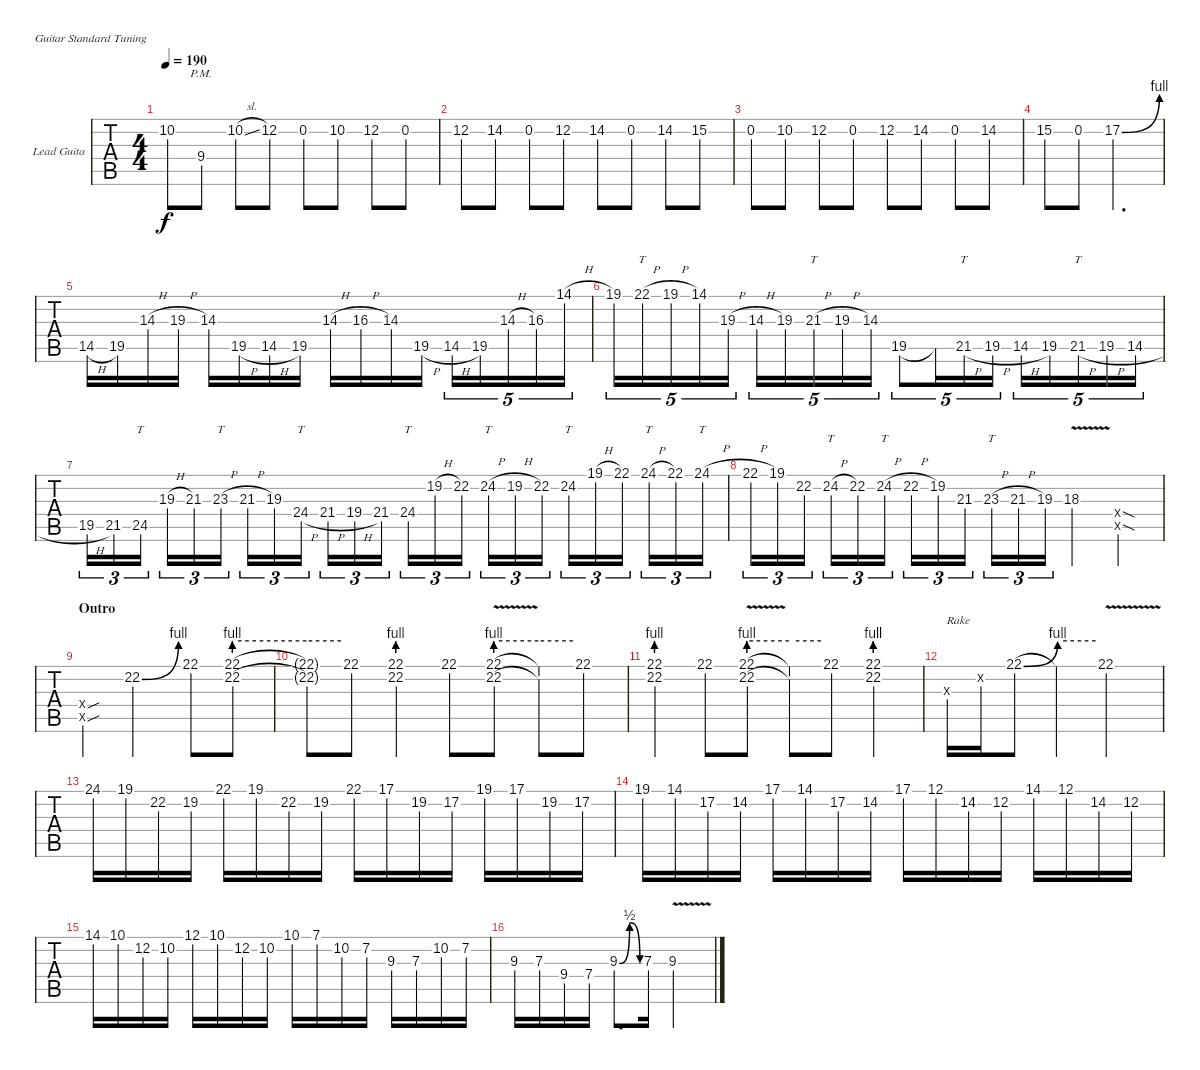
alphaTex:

\bracketExtendMode groupsimilarinstruments
\firstSystemTrackNameOrientation horizontal
\otherSystemsTrackNameOrientation horizontal
\track ("Lead Guitar" "Lead Guita") {instrument overdrivenguitar}
\staff {tabs}
\tuning (E4 B3 G3 D3 A2 E2)
\ts (4 4)
\tempo 190
\clef g2
\scale
1.03909
\ks c
10.2.8{dy f} 9.4{pm}.8 10.2{sl}.8 12.2.8 0.2.8 10.2.8 12.2.8 0.2.8 |
\scale
0.960908 12.2.8 14.2.8 0.2.8 12.2.8 14.2.8 0.2.8 14.2.8 15.2.8 |
\scale
1.03909 0.2.8 10.2.8 12.2.8 0.2.8 12.2.8 14.2.8 0.2.8 14.2.8 |
\scale
0.960908 15.2.8 0.2.8 17.2{be (bend 0 0 11.4 4)}.2{d} |
\scale
1.03909 14.5{h}.16 19.5.16 14.3{h}.16 19.3{h}.16 14.3.16 19.5{h}.16 14.5{h}.16 19.5.16 14.3{h}.16 16.3{h}.16 14.3.16 19.5{h}.16 14.5{h}.16{tu (5 4)} 19.5.16{tu (5 4)} 14.3{h}.16{tu (5 4)} 16.3.16{tu (5 4)} 14.1{h}.16{tu (5 4)} |
\scale
0.960908 19.1.16{tu (5 4)} 22.1{h}.16{tt tu (5 4)} 19.1{h}.16{tu (5 4)} 14.1.16{tu (5 4)} 19.3{h}.16{tu (5 4)} 14.3{h}.16{tu (5 4)} 19.3.16{tu (5 4)} 21.3{h}.16{tt tu (5 4)} 19.3{h}.16{tu (5 4)} 14.3.16{tu (5 4)} 19.5.8{tu (5 4)} 19.5{t}.16{tu (5 4)} 21.5{h}.16{tt tu (5 4)} 19.5{h}.16{tu (5 4)} 14.5{h}.16{tu (5 4)} 19.5.16{tu (5 4)} 21.5{h}.16{tt tu (5 4)} 19.5{h}.16{tu (5 4)} 14.5{h}.16{tu (5 4)} |
\scale
1.03909 19.5{h}.16{tu (3 2)} 21.5.16{tu (3 2)} 24.5.16{tt tu (3 2)} 19.3{h}.16{tu (3 2)} 21.3.16{tu (3 2)} 23.3{h}.16{tt tu (3 2)} 21.3{h}.16{tu (3 2)} 19.3.16{tu (3 2)} 24.4{h}.16{tt tu (3 2)} 21.4{h}.16{tu (3 2)} 19.4{h}.16{tu (3 2)} 21.4.16{tu (3 2)} 24.4.16{tt tu (3 2)} 19.2{h}.16{tu (3 2)} 22.2.16{tu (3 2)} 24.2{h}.16{tt tu (3 2)} 19.2{h}.16{tu (3 2)} 22.2.16{tu (3 2)} 24.2.16{tt tu (3 2)} 19.1{h}.16{tu (3 2)} 22.1.16{tu (3 2)} 24.1{h}.16{tt tu (3 2)} 22.1.16{tu (3 2)} 24.1{h}.16{tt tu (3 2)} |
\scale
0.960908 22.1{h}.16{tu (3 2)} 19.1.16{tu (3 2)} 22.2.16{tu (3 2)} 24.2{h}.16{tt tu (3 2)} 22.2.16{tu (3 2)} 24.2{h}.16{tt tu (3 2)} 22.2{h}.16{tu (3 2)} 19.2.16{tu (3 2)} 21.3.16{tu (3 2)} 23.3{h}.16{tt tu (3 2)} 21.3{h}.16{tu (3 2)} 19.3.16{tu (3 2)} 18.3{v}.4 (0.4{sod x} 0.5{sod x}).4 |
\section ("" "Outro")
\scale
1.03909 (0.4{sou x} 0.5{sou x}).4 22.2{be (bend 0 0 15 4)}.2 22.1.8 (22.1 22.2{be (prebend 0 4 60 4)}).8 |
\scale
0.960908 (22.1{t} 22.2{be (hold 0 4 60 4) t}).8 22.1.8 (22.1 22.2{be (prebend 0 4 60 4)}).4 22.1.8 (22.1 22.2{be (prebend 0 4 60 4) v}).8 (22.1{t} 22.2{be (hold 0 4 60 4) t}).8 22.1.8 |
\scale
1.03909 (22.1 22.2{be (prebend 0 4 60 4)}).4 22.1.8 (22.1 22.2{be (prebend 0 4 60 4) v}).8 (22.1{t} 22.2{be (hold 0 4 60 4) t}).8 22.1.8 (22.1 22.2{be (prebend 0 4 60 4)}).4 |
\scale
0.960908 0.3{x}.16{txt "Rake"} 0.2{x}.16 22.1{be (bend 0 0 60 4)}.8 22.1{be (hold 0 4 60 4) t}.4 22.1{v}.2 |
\scale
1.03909 24.1.16 19.1.16 22.2.16 19.2.16 22.1.16 19.1.16 22.2.16 19.2.16 22.1.16 17.1.16 19.2.16 17.2.16 19.1.16 17.1.16 19.2.16 17.2.16 |
\scale
0.960908 19.1.16 14.1.16 17.2.16 14.2.16 17.1.16 14.1.16 17.2.16 14.2.16 17.1.16 12.1.16 14.2.16 12.2.16 14.1.16 12.1.16 14.2.16 12.2.16 |
\scale
1.03909 14.1.16 10.1.16 12.2.16 10.2.16 12.1.16 10.1.16 12.2.16 10.2.16 10.1.16 7.1.16 10.2.16 7.2.16 9.3.16 7.3.16 10.2.16 7.2.16 |
\scale
0.960908 9.3.16 7.3.16 9.4.16 7.4.16 9.3{be (bendrelease 0 0 30 2 30 2 60 0)}.8{d} 7.3.16 9.3{v}.2
